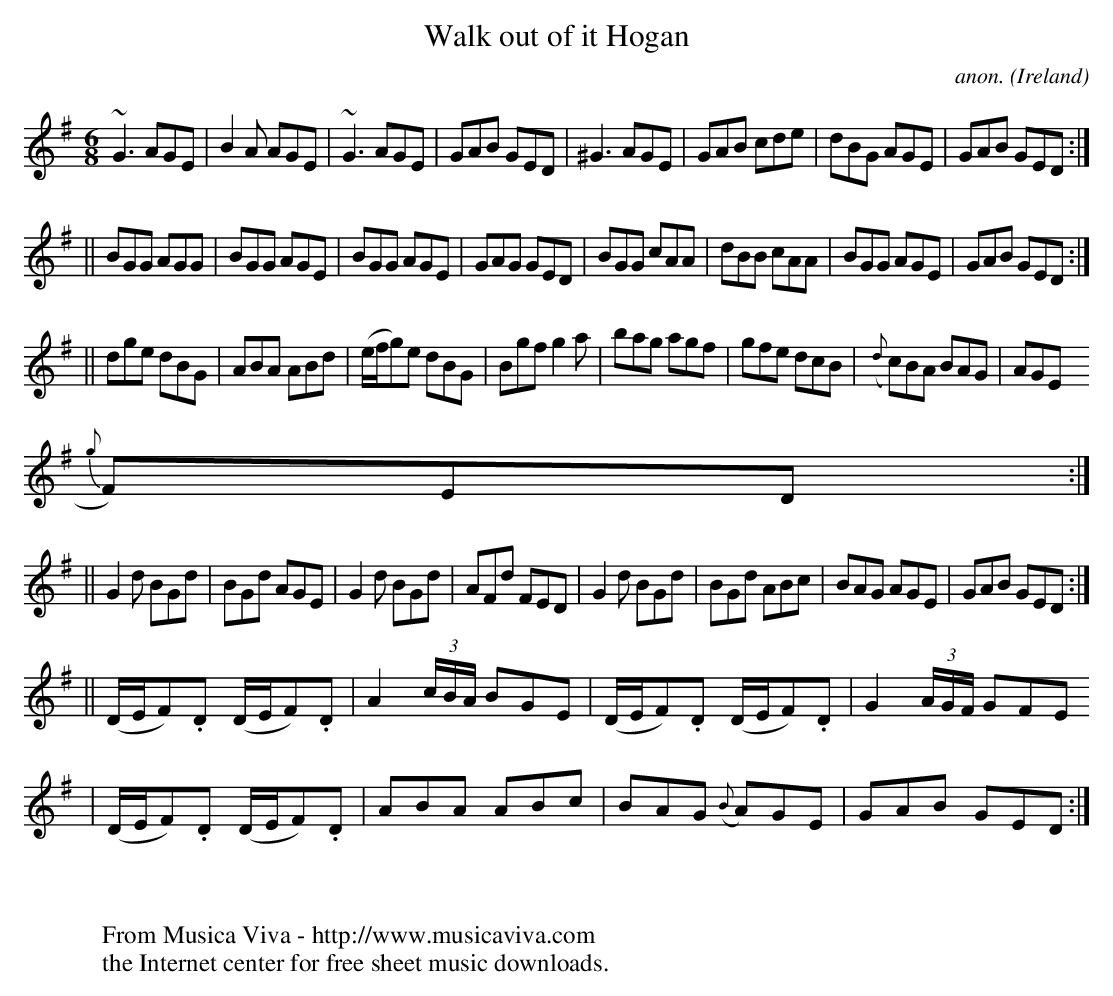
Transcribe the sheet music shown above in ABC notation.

X:1
T: Walk out of it Hogan
C: anon.
O: Ireland
4.abc
m: ~n3 = no/4n/m/4n
M: 6/8
L: 1/8
K: G
~G3 AGE|B2A AGE|~G3 AGE|GAB GED|^G3 AGE|GAB cde|dBG AGE|GAB GED:|
||BGG AGG|BGG AGE|BGG AGE|GAG GED|BGG cAA|dBB cAA|BGG AGE|GAB GED:|
||dge dBG|ABA ABd|(e/f/g)e dBG|Bgf g2a|bag agf|gfe dcB|({d}c)BA BAG|AGE (
{g}F)ED:|
||G2d BGd|BGd AGE|G2d BGd|AFd FED|G2d BGd|BGd ABc|BAG AGE|GAB GED:|
||(D/E/F).D (D/E/F).D|A2 (3c/B/A/ BGE|(D/E/F).D (D/E/F).D|G2 (3A/G/F/ GFE
|
(D/E/F).D (D/E/F).D|ABA ABc|BAG ({B}A)GE|GAB GED:|
W:
W:
W: From Musica Viva - http://www.musicaviva.com
W: the Internet center for free sheet music downloads.
